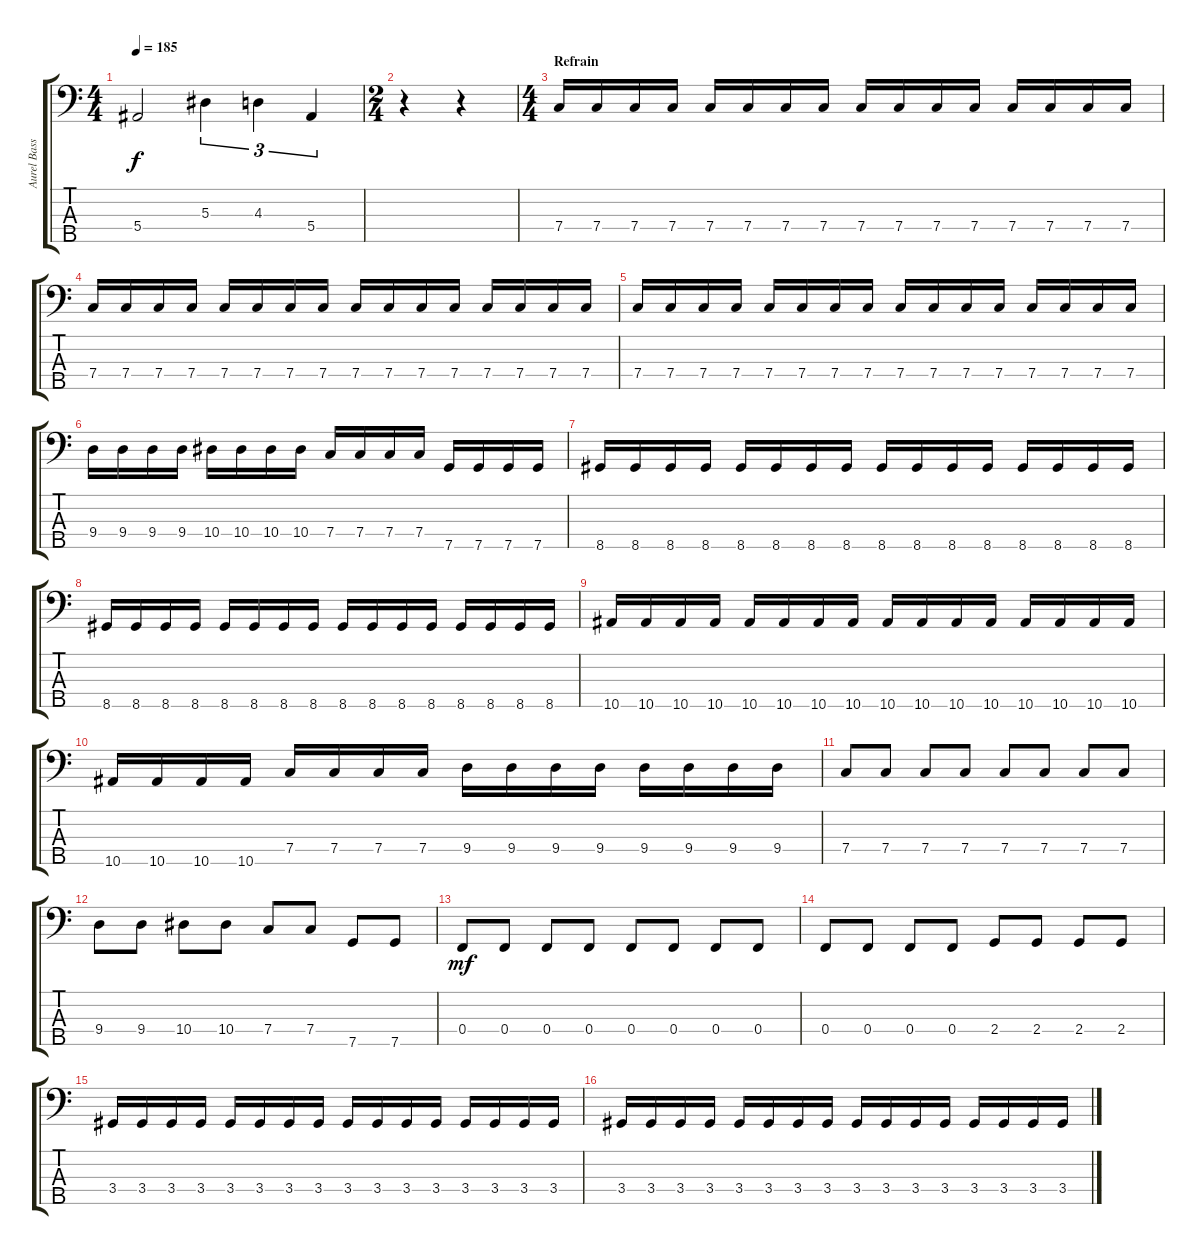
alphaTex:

\track ("Aurel Bass" "Aurel Bass") {instrument electricbassfinger}
\staff {score tabs}
\tuning (Ab2 Eb2 Bb1 F1 C1) {hide}
\ts (4 4)
\tempo 185
\clef f4
\ks c
5.4.2{dy f} 5.3.4{tu (3 2)} 4.3.4{tu (3 2)} 5.4.4{tu (3 2)} |
\ts (2 4)
r.4 r.4 |
\ts (4 4)
\section ("" "Refrain")
7.4.16 7.4.16 7.4.16 7.4.16 7.4.16 7.4.16 7.4.16 7.4.16 7.4.16 7.4.16 7.4.16 7.4.16 7.4.16 7.4.16 7.4.16 7.4.16 |
7.4.16 7.4.16 7.4.16 7.4.16 7.4.16 7.4.16 7.4.16 7.4.16 7.4.16 7.4.16 7.4.16 7.4.16 7.4.16 7.4.16 7.4.16 7.4.16 |
7.4.16 7.4.16 7.4.16 7.4.16 7.4.16 7.4.16 7.4.16 7.4.16 7.4.16 7.4.16 7.4.16 7.4.16 7.4.16 7.4.16 7.4.16 7.4.16 |
9.4.16 9.4.16 9.4.16 9.4.16 10.4.16 10.4.16 10.4.16 10.4.16 7.4.16 7.4.16 7.4.16 7.4.16 7.5.16 7.5.16 7.5.16 7.5.16 |
8.5.16 8.5.16 8.5.16 8.5.16 8.5.16 8.5.16 8.5.16 8.5.16 8.5.16 8.5.16 8.5.16 8.5.16 8.5.16 8.5.16 8.5.16 8.5.16 |
8.5.16 8.5.16 8.5.16 8.5.16 8.5.16 8.5.16 8.5.16 8.5.16 8.5.16 8.5.16 8.5.16 8.5.16 8.5.16 8.5.16 8.5.16 8.5.16 |
10.5.16 10.5.16 10.5.16 10.5.16 10.5.16 10.5.16 10.5.16 10.5.16 10.5.16 10.5.16 10.5.16 10.5.16 10.5.16 10.5.16 10.5.16 10.5.16 |
10.5.16 10.5.16 10.5.16 10.5.16 7.4.16 7.4.16 7.4.16 7.4.16 9.4.16 9.4.16 9.4.16 9.4.16 9.4.16 9.4.16 9.4.16 9.4.16 |
7.4.8 7.4.8 7.4.8 7.4.8 7.4.8 7.4.8 7.4.8 7.4.8 |
9.4.8 9.4.8 10.4.8 10.4.8 7.4.8 7.4.8 7.5.8 7.5.8 |
0.4.8{dy mf} 0.4.8 0.4.8 0.4.8 0.4.8 0.4.8 0.4.8 0.4.8 |
0.4.8 0.4.8 0.4.8 0.4.8 2.4.8 2.4.8 2.4.8 2.4.8 |
3.4.16 3.4.16 3.4.16 3.4.16 3.4.16 3.4.16 3.4.16 3.4.16 3.4.16 3.4.16 3.4.16 3.4.16 3.4.16 3.4.16 3.4.16 3.4.16 |
3.4.16 3.4.16 3.4.16 3.4.16 3.4.16 3.4.16 3.4.16 3.4.16 3.4.16 3.4.16 3.4.16 3.4.16 3.4.16 3.4.16 3.4.16 3.4.16
